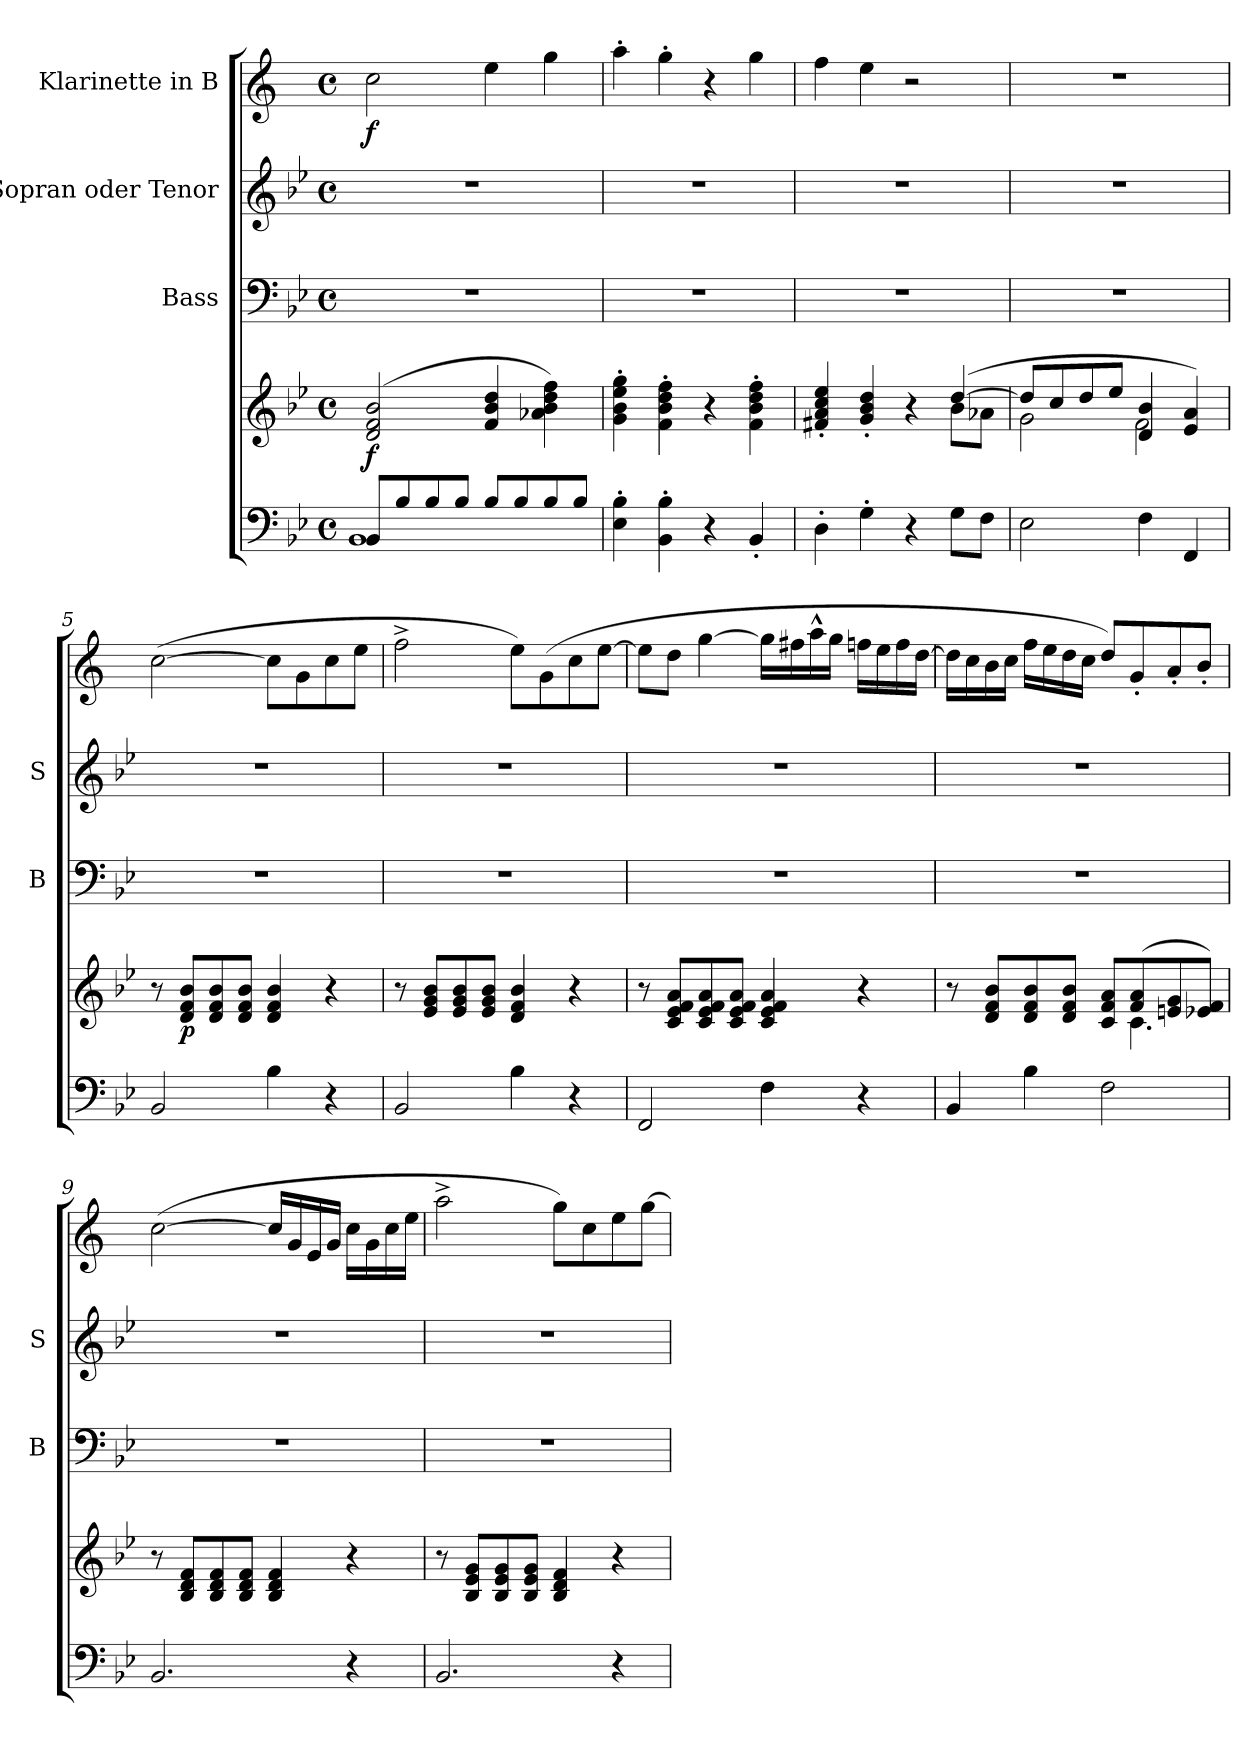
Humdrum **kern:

**kern	**kern	**dynam	**kern	**kern	**kern	**dynam
*part4	*part4	*part4	*part3	*part2	*part1	*part1
*staff5	*staff4	*staff4/5	*staff3	*staff2	*staff1	*staff1
*	*	*	*I"Bass	*I"Sopran  oder Tenor	*I"Klarinette in B	*
*	*	*	*I'B	*I'S	*	*
*clefF4	*clefG2	*	*clefF4	*clefG2	*clefG2	*
*	*	*	*	*	*ITrd1c2	*
*k[b-e-]	*k[b-e-]	*	*k[b-e-]	*k[b-e-]	*k[b-e-]	*
*B-:	*B-:	*	*B-:	*B-:	*B-:	*
*M4/4	*M4/4	*	*M4/4	*M4/4	*M4/4	*
*met(c)	*met(c)	*	*met(c)	*met(c)	*met(c)	*
=1	=1	=1	=1	=1	=1	=1
*^	*	*	*	*	*	*
!	!	!	!LO:DY:b	!	!	!	!LO:DY:b
8BB-/L	1BB-	(2d/ 2f/ 2b-/	f	1r	1r	2b-\	f
8B-/	.	.	.	.	.	.	.
8B-/	.	.	.	.	.	.	.
8B-/J	.	.	.	.	.	.	.
8B-/L	.	4f/ 4b-/ 4dd/	.	.	.	4dd\	.
8B-/	.	.	.	.	.	.	.
8B-/	.	4a-X\ 4b-\ 4dd\ 4ff\)	.	.	.	4ff\	.
8B-/J	.	.	.	.	.	.	.
*v	*v	*	*	*	*	*	*
=2	=2	=2	=2	=2	=2	=2
4E-\'> 4B-\'>	4g\'> 4b-\'> 4ee-\'> 4gg\'>	.	1r	1r	4gg'>\	.
4BB-\'> 4B-\'>	4f\'> 4b-\'> 4dd\'> 4ff\'>	.	.	.	4ff'>\	.
4r	4r	.	.	.	4r	.
4BB-'</	4f\'> 4b-\'> 4dd\'> 4ff\'>	.	.	.	4ff\	.
=3	=3	=3	=3	=3	=3	=3
*	*^	*	*	*	*	*
4D'>\	4f#X/'< 4a/'< 4cc/'< 4ee-/'<	2.ryy	.	1r	1r	4ee-\	.
4G'>\	4g/'< 4b-/'< 4dd/'<	.	.	.	.	4dd\	.
4r	4r	.	.	.	.	2r	.
8G\L	([>4dd/	8b-\L	.	.	.	.	.
8F\J	.	8a-X\J	.	.	.	.	.
=4	=4	=4	=4	=4	=4	=4	=4
2E-\	8dd/L]	2g\	.	1r	1r	1r	.
.	8cc/	.	.	.	.	.	.
.	8dd/	.	.	.	.	.	.
.	8ee-/J	.	.	.	.	.	.
4F\	4d/ 4b-/	2f\	.	.	.	.	.
4FF/	4e-/ 4a/)	.	.	.	.	.	.
*	*v	*v	*	*	*	*	*
!!LO:LB:g=z
=5	=5	=5	=5	=5	=5	=5
2BB-/	8r	.	1r	1r	(>[2b-\	.
!	!	!LO:DY:b	!	!	!	!
.	8d/ 8f/ 8b-/L	p	.	.	.	.
.	8d/ 8f/ 8b-/	.	.	.	.	.
.	8d/ 8f/ 8b-/J	.	.	.	.	.
4B-\	4d/ 4f/ 4b-/	.	.	.	8b-\L]	.
.	.	.	.	.	8f\	.
4r	4r	.	.	.	8b-\	.
.	.	.	.	.	8dd\J	.
=6	=6	=6	=6	=6	=6	=6
2BB-/	8r	.	1r	1r	2ee-^>\	.
.	8e-/ 8g/ 8b-/L	.	.	.	.	.
.	8e-/ 8g/ 8b-/	.	.	.	.	.
.	8e-/ 8g/ 8b-/J	.	.	.	.	.
4B-\	4d/ 4f/ 4b-/	.	.	.	8dd\L)	.
.	.	.	.	.	(>8f\	.
4r	4r	.	.	.	8b-\	.
.	.	.	.	.	[8dd\J	.
=7	=7	=7	=7	=7	=7	=7
2FF/	8r	.	1r	1r	8dd\L]	.
.	8c/ 8e-/ 8f/ 8a/L	.	.	.	8cc\J	.
.	8c/ 8e-/ 8f/ 8a/	.	.	.	[4ff\	.
.	8c/ 8e-/ 8f/ 8a/J	.	.	.	.	.
4F\	4c/ 4e-/ 4f/ 4a/	.	.	.	16ff\LL]	.
.	.	.	.	.	16een\	.
.	.	.	.	.	16gg^^>\	.
.	.	.	.	.	16ff\JJ	.
4r	4r	.	.	.	16ee-X\LL	.
.	.	.	.	.	16dd\	.
.	.	.	.	.	16ee-\	.
.	.	.	.	.	[16cc\JJ	.
=8	=8	=8	=8	=8	=8	=8
*	*^	*	*	*	*	*
4BB-/	8r	2ryy	.	1r	1r	16cc\LL]	.
.	.	.	.	.	.	16b-\	.
.	8d/ 8f/ 8b-/L	.	.	.	.	16a\	.
.	.	.	.	.	.	16b-\JJ	.
4B-\	8d/ 8f/ 8b-/	.	.	.	.	16ee-\LL	.
.	.	.	.	.	.	16dd\	.
.	8d/ 8f/ 8b-/J	.	.	.	.	16cc\	.
.	.	.	.	.	.	16b-\JJ	.
2F\	8c/ 8f/ 8a/L	8ryy	.	.	.	8cc/L)	.
.	(>8f/ 8a/	4.c\	.	.	.	8f'</	.
.	8en/ 8g/	.	.	.	.	8g'</	.
.	8e-X/ 8f/J)	.	.	.	.	8a'</J	.
*	*v	*v	*	*	*	*	*
!!LO:PB:g=z
=9	=9	=9	=9	=9	=9	=9
2.BB-/	8r	.	1r	1r	(>[2b-\	.
.	8B-/ 8d/ 8f/L	.	.	.	.	.
.	8B-/ 8d/ 8f/	.	.	.	.	.
.	8B-/ 8d/ 8f/J	.	.	.	.	.
.	4B-/ 4d/ 4f/	.	.	.	16b-/LL]	.
.	.	.	.	.	16f/	.
.	.	.	.	.	16d/	.
.	.	.	.	.	16f/JJ	.
4r	4r	.	.	.	16b-\LL	.
.	.	.	.	.	16f\	.
.	.	.	.	.	16b-\	.
.	.	.	.	.	16dd\JJ	.
=10	=10	=10	=10	=10	=10	=10
2.BB-/	8r	.	1r	1r	2gg^>\	.
.	8B-/ 8e-/ 8g/L	.	.	.	.	.
.	8B-/ 8e-/ 8g/	.	.	.	.	.
.	8B-/ 8e-/ 8g/J	.	.	.	.	.
.	4B-/ 4d/ 4f/	.	.	.	8ff\L)	.
.	.	.	.	.	8b-\	.
4r	4r	.	.	.	8dd\	.
.	.	.	.	.	[8ff\J	.
=	=	=	=	=	=	=
*-	*-	*-	*-	*-	*-	*-
